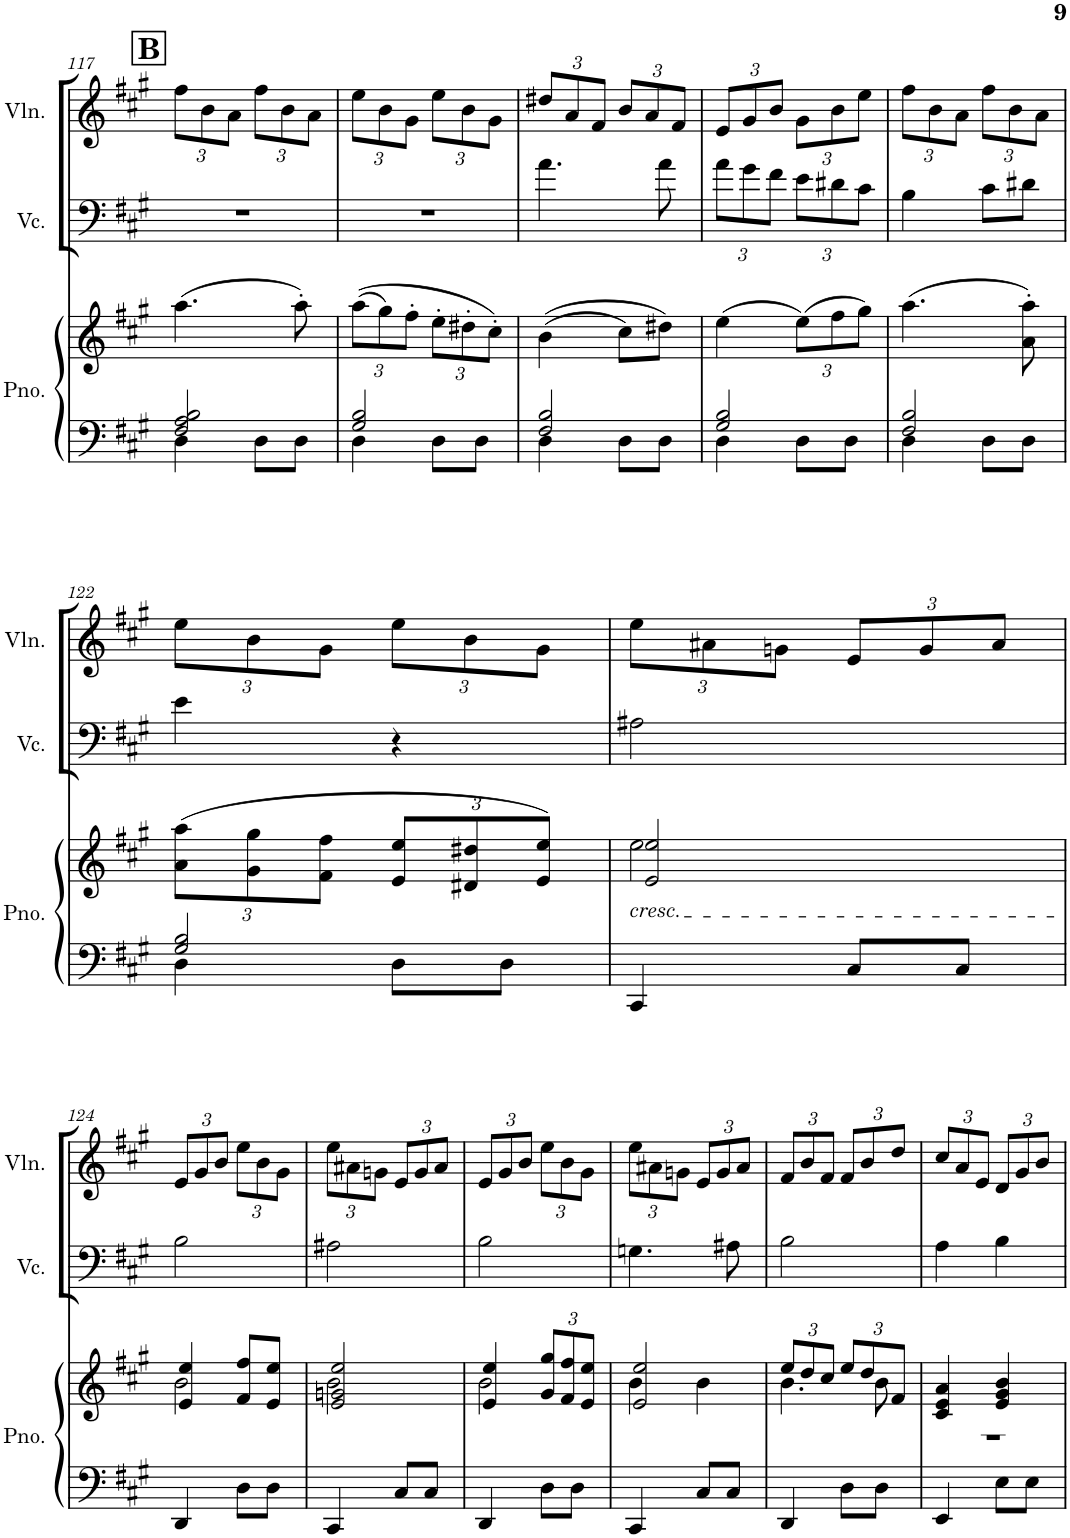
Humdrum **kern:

**kern	**kern	**kern	**kern
*part3	*part3	*part2	*part1
*staff4	*staff3	*staff2	*staff1
*I"Piano	*	*I"Violoncello	*I"Violin
*I'Pno.	*	*I'Vc.	*I'Vln.
!!LO:PB:g=z
*clefF4	*clefG2	*clefF4	*clefG2
*k[f#c#g#]	*k[f#c#g#]	*k[f#c#g#]	*k[f#c#g#]
*M2/4	*M2/4	*M2/4	*M2/4
!!LO:REH:place=s1:a:B:cj:fs=14:t=B
=117	=117	=117	=117
*^	*	*	*
*	*	*	*	*Xbrackettup
2F#/ 2A/ 2B/	4D\	(4.aa\	2r	12ff#\L
.	.	.	.	12b\
.	.	.	.	12a\J
.	8D\L	.	.	12ff#\L
.	.	.	.	12b\
.	8D\J	8aa'\)	.	.
.	.	.	.	12a\J
=118	=118	=118	=118	=118
*	*	*Xbrackettup	*	*
2G#/ 2B/	4D\	((12aa\L	2r	12ee\L
.	.	12gg#\)	.	12b\
.	.	12ff#'\J	.	12g#\J
.	8D\L	12ee'\L	.	12ee\L
.	.	12dd#X'\	.	12b\
.	8D\J	.	.	.
.	.	12cc#'\J)	.	12g#\J
=119	=119	=119	=119	=119
2F#/ 2B/	4D\	((4b\	4.a\	12dd#X/L
.	.	.	.	12a/
.	.	.	.	12f#/J
.	8D\L	8cc#\L)	.	12b/L
.	.	.	.	12a/
.	8D\J	8dd#X\J)	8a\	.
.	.	.	.	12f#/J
=120	=120	=120	=120	=120
*	*	*	*Xbrackettup	*
2G#/ 2B/	4D\	(4ee\	12a\L	12e/L
.	.	.	12g#\	12g#/
.	.	.	12f#\J	12b/J
.	8D\L	(12ee\L)	12e\L	12g#\L
.	.	12ff#\	12d#X\	12b\
.	8D\J	.	.	.
.	.	12gg#\J)	12c#\J	12ee\J
=121	=121	=121	=121	=121
2F#/ 2B/	4D\	(4.aa\	4B\	12ff#\L
.	.	.	.	12b\
.	.	.	.	12a\J
.	8D\L	.	8c#\L	12ff#\L
.	.	.	.	12b\
.	8D\J	8a\' 8aa\')	8d#X\J	.
.	.	.	.	12a\J
!!LO:LB:g=z
=122	=122	=122	=122	=122
2G#/ 2B/	4D\	(12a\ 12aa\L	4e\	12ee\L
.	.	12g#\ 12gg#\	.	12b\
.	.	12f#\ 12ff#\J	.	12g#\J
.	8D\L	12e/ 12ee/L	4r	12ee\L
.	.	12d#X/ 12dd#X/	.	12b\
.	8D\J	.	.	.
.	.	12e/ 12ee/J)	.	12g#\J
*v	*v	*	*	*
=123	=123	=123	=123
*	*^	*	*
!	!LO:TX:b:i:t=cresc.	!	!	!
4CC#/	2e/ 2ee/	2ee\	2A#X\	12ee\L
.	.	.	.	12a#X\
.	.	.	.	12gn\J
8C#/L	.	.	.	12e/L
.	.	.	.	12g/
8C#/J	.	.	.	.
.	.	.	.	12a#/J
!!LO:LB:g=z
=124	=124	=124	=124	=124
4DD/	4e/ 4ee/	2b\	2B\	12e/L
.	.	.	.	12g#/
.	.	.	.	12b/J
8D\L	8f#/ 8ff#/L	.	.	12ee\L
.	.	.	.	12b\
8D\J	8e/ 8ee/J	.	.	.
.	.	.	.	12g#\J
=125	=125	=125	=125	=125
4CC#/	2e/ 2gn/ 2ee/	2b\	2A#X\	12ee\L
.	.	.	.	12a#X\
.	.	.	.	12gn\J
8C#/L	.	.	.	12e/L
.	.	.	.	12g/
8C#/J	.	.	.	.
.	.	.	.	12a#/J
=126	=126	=126	=126	=126
4DD/	4e/ 4ee/	2b\	2B\	12e/L
.	.	.	.	12g#/
.	.	.	.	12b/J
8D\L	12g#/ 12gg#/L	.	.	12ee\L
.	12f#/ 12ff#/	.	.	12b\
8D\J	.	.	.	.
.	12e/ 12ee/J	.	.	12g#\J
=127	=127	=127	=127	=127
4CC#/	2e/ 2ee/	4b\	4.Gn\	12ee\L
.	.	.	.	12a#X\
.	.	.	.	12gn\J
8C#/L	.	4b\	.	12e/L
.	.	.	.	12g/
8C#/J	.	.	8A#X\	.
.	.	.	.	12a#/J
=128	=128	=128	=128	=128
4DD/	12ee/L	4.b\	2B\	12f#/L
.	12dd/	.	.	12b/
.	12cc#/J	.	.	12f#/J
8D\L	12ee/L	.	.	12f#/L
.	12dd/	.	.	12b/
8D\J	.	8b\	.	.
.	12f#/J	.	.	12dd/J
=129	=129	=129	=129	=129
4EE/	4c#/ 4e/ 4a/	2r	4A\	12cc#/L
.	.	.	.	12a/
.	.	.	.	12e/J
8E\L	4e/ 4g#/ 4b/	.	4B\	12d/L
.	.	.	.	12g#/
8E\J	.	.	.	.
.	.	.	.	12b/J
*	*v	*v	*	*
=	=	=	=
*-	*-	*-	*-
